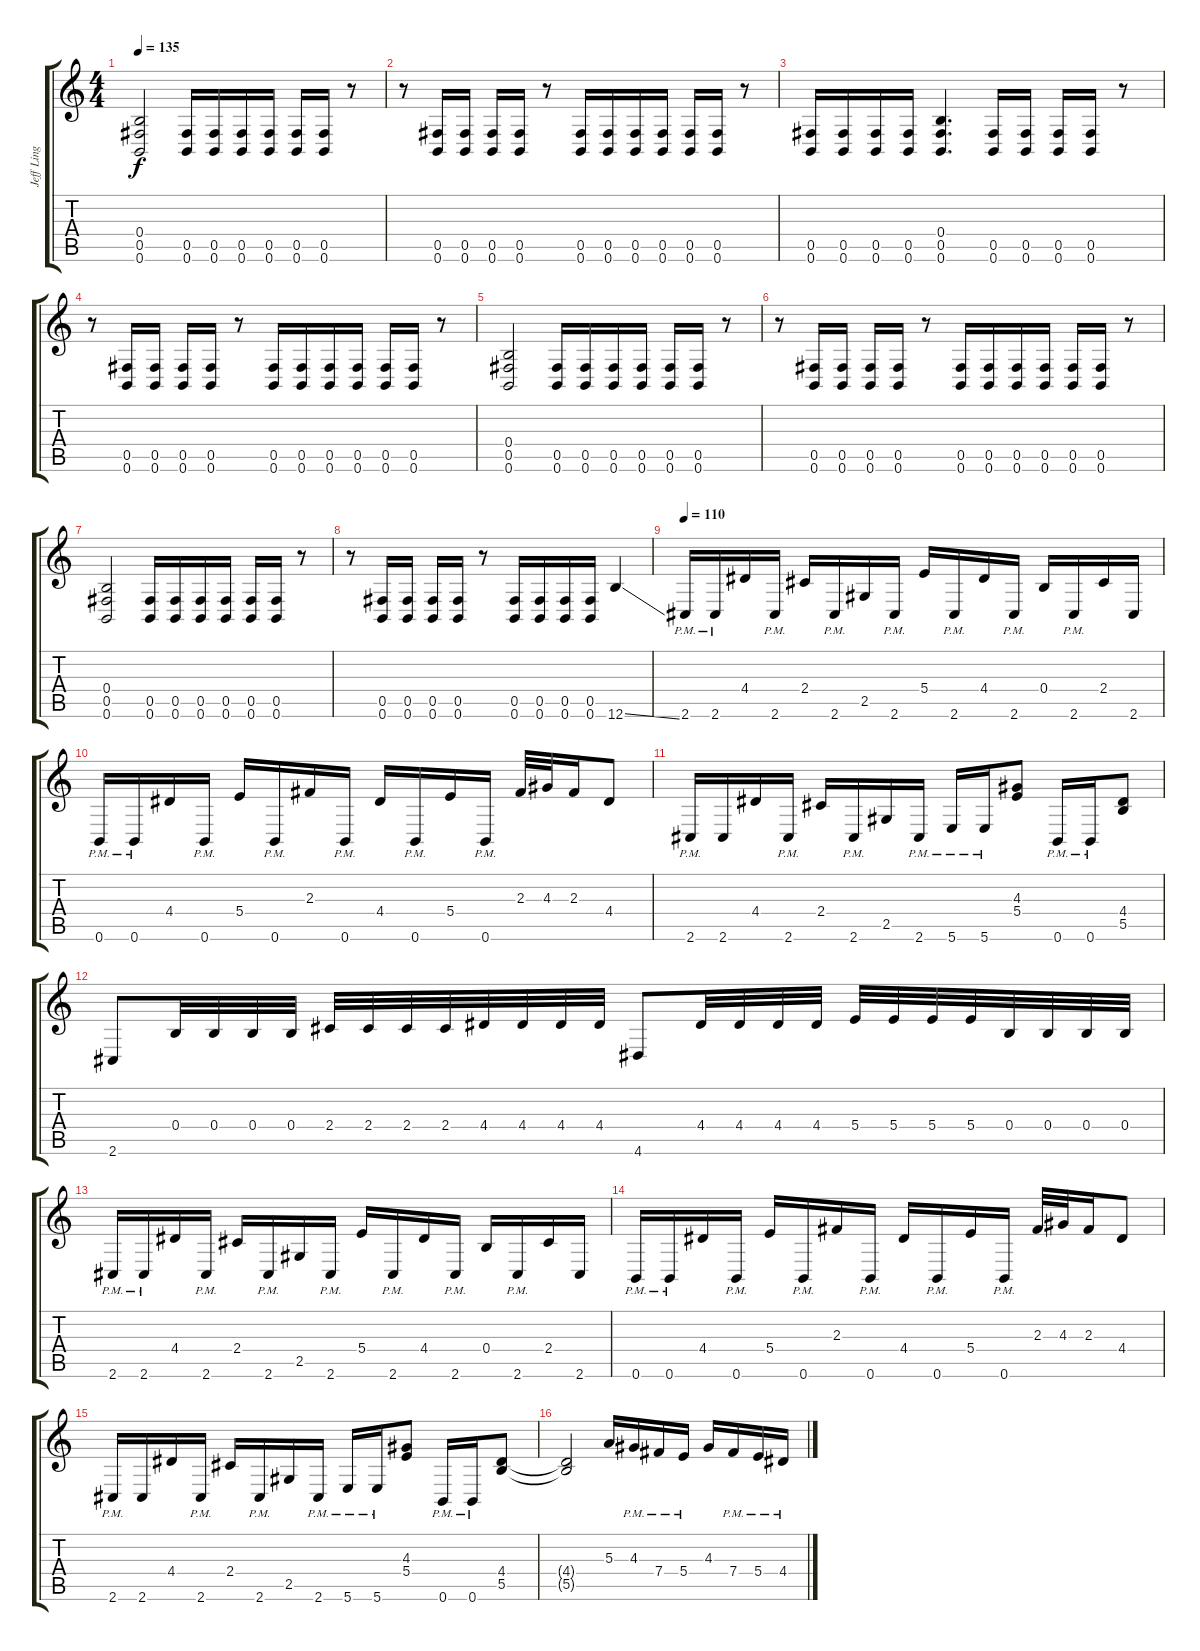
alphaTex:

\track ("Jeff Ling" "Jeff Ling") {instrument distortionguitar}
\staff {score tabs}
\tuning (Db4 Ab3 E3 B2 Gb2 B1) {hide}
\ts (4 4)
\tempo 135
\clef g2
\ks c
(0.4 0.5 0.6).2{dy f} (0.5 0.6).16 (0.5 0.6).16 (0.5 0.6).16 (0.5 0.6).16 (0.5 0.6).16 (0.5 0.6).16 r.8 |
r.8 (0.5 0.6).16 (0.5 0.6).16 (0.5 0.6).16 (0.5 0.6).16 r.8 (0.5 0.6).16 (0.5 0.6).16 (0.5 0.6).16 (0.5 0.6).16 (0.5 0.6).16 (0.5 0.6).16 r.8 |
(0.5 0.6).16 (0.5 0.6).16 (0.5 0.6).16 (0.5 0.6).16 (0.4 0.5 0.6).4{d} (0.5 0.6).16 (0.5 0.6).16 (0.5 0.6).16 (0.5 0.6).16 r.8 |
r.8 (0.5 0.6).16 (0.5 0.6).16 (0.5 0.6).16 (0.5 0.6).16 r.8 (0.5 0.6).16 (0.5 0.6).16 (0.5 0.6).16 (0.5 0.6).16 (0.5 0.6).16 (0.5 0.6).16 r.8 |
(0.4 0.5 0.6).2 (0.5 0.6).16 (0.5 0.6).16 (0.5 0.6).16 (0.5 0.6).16 (0.5 0.6).16 (0.5 0.6).16 r.8 |
r.8 (0.5 0.6).16 (0.5 0.6).16 (0.5 0.6).16 (0.5 0.6).16 r.8 (0.5 0.6).16 (0.5 0.6).16 (0.5 0.6).16 (0.5 0.6).16 (0.5 0.6).16 (0.5 0.6).16 r.8 |
(0.4 0.5 0.6).2 (0.5 0.6).16 (0.5 0.6).16 (0.5 0.6).16 (0.5 0.6).16 (0.5 0.6).16 (0.5 0.6).16 r.8 |
r.8 (0.5 0.6).16 (0.5 0.6).16 (0.5 0.6).16 (0.5 0.6).16 r.8 (0.5 0.6).16 (0.5 0.6).16 (0.5 0.6).16 (0.5 0.6).16 12.6{ss}.4 |
\tempo 110
2.6{pm}.16 2.6{pm}.16 4.4.16 2.6{pm}.16 2.4.16 2.6{pm}.16 2.5.16 2.6{pm}.16 5.4.16 2.6{pm}.16 4.4.16 2.6{pm}.16 0.4.16 2.6{pm}.16 2.4.16 2.6.16 |
0.6{pm}.16 0.6{pm}.16 4.4.16 0.6{pm}.16 5.4.16 0.6{pm}.16 2.3.16 0.6{pm}.16 4.4.16 0.6{pm}.16 5.4.16 0.6{pm}.16 2.3.32 4.3.32 2.3.16 4.4.8 |
2.6{pm}.16 2.6.16 4.4.16 2.6{pm}.16 2.4.16 2.6{pm}.16 2.5.16 2.6{pm}.16 5.6{pm}.16 5.6{pm}.16 (4.3 5.4).8 0.6{pm}.16 0.6{pm}.16 (4.4 5.5).8 |
2.6.8 0.4.32 0.4.32 0.4.32 0.4.32 2.4.32 2.4.32 2.4.32 2.4.32 4.4.32 4.4.32 4.4.32 4.4.32 4.6.8 4.4.32 4.4.32 4.4.32 4.4.32 5.4.32 5.4.32 5.4.32 5.4.32 0.4.32 0.4.32 0.4.32 0.4.32 |
2.6{pm}.16 2.6{pm}.16 4.4.16 2.6{pm}.16 2.4.16 2.6{pm}.16 2.5.16 2.6{pm}.16 5.4.16 2.6{pm}.16 4.4.16 2.6{pm}.16 0.4.16 2.6{pm}.16 2.4.16 2.6.16 |
0.6{pm}.16 0.6{pm}.16 4.4.16 0.6{pm}.16 5.4.16 0.6{pm}.16 2.3.16 0.6{pm}.16 4.4.16 0.6{pm}.16 5.4.16 0.6{pm}.16 2.3.32 4.3.32 2.3.16 4.4.8 |
2.6{pm}.16 2.6.16 4.4.16 2.6{pm}.16 2.4.16 2.6{pm}.16 2.5.16 2.6{pm}.16 5.6{pm}.16 5.6{pm}.16 (4.3 5.4).8 0.6{pm}.16 0.6{pm}.16 (4.4 5.5).8 |
(4.4{t} 5.5{t}).2 5.3.16 4.3{pm}.16 7.4{pm}.16 5.4{pm}.16 4.3.16 7.4{pm}.16 5.4{pm}.16 4.4{pm}.16
